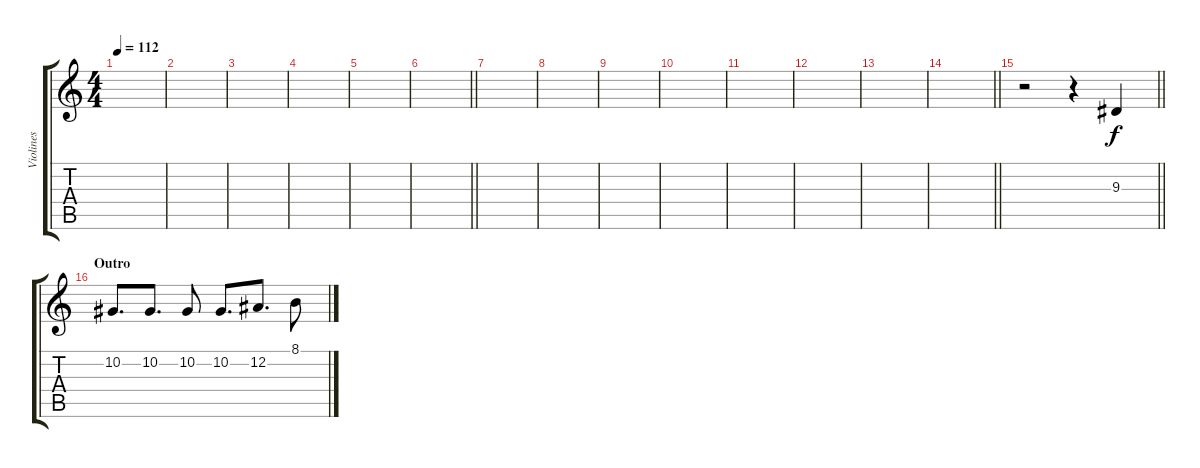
\track ("Violines" "Violines") {instrument violin}
\staff {score tabs}
\tuning (Eb4 Bb3 Gb3 Db3 Ab2 Eb2) {hide}
\ts (4 4)
\tempo 112
\clef g2
\ks c
|
|
|
|
|
\barLineRight lightlight
|
|
|
|
|
|
|
|
\barLineRight lightlight
|
\barLineRight lightlight
r.2 r.4 9.3.4 |
\section ("" "Outro")
10.2.8{d} 10.2.8{d} 10.2.8 10.2.8{d} 12.2.8{d} 8.1.8
